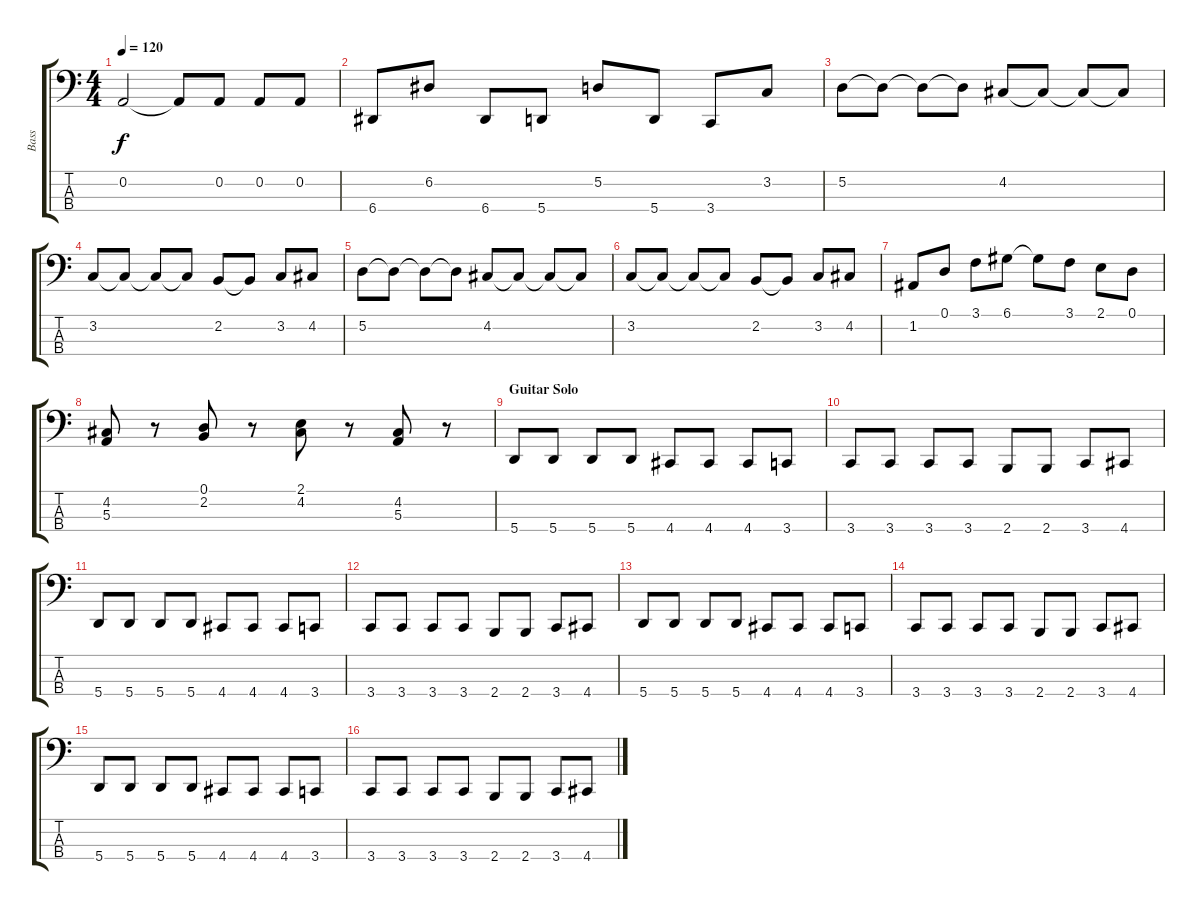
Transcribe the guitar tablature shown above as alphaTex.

\track ("Bass" "Bass") {instrument electricbasspick}
\staff {score tabs}
\tuning (D2 A1 E1 A0) {hide}
\ts (4 4)
\tempo 120
\clef f4
\ks c
0.2.2{dy f} 0.2{t}.8 0.2.8 0.2.8 0.2.8 |
6.4.8 6.2.8 6.4.8 5.4.8 5.2.8 5.4.8 3.4.8 3.2.8 |
5.2.8 5.2{t}.8 5.2{t}.8 5.2{t}.8 4.2.8 4.2{t}.8 4.2{t}.8 4.2{t}.8 |
3.2.8 3.2{t}.8 3.2{t}.8 3.2{t}.8 2.2.8 2.2{t}.8 3.2.8 4.2.8 |
5.2.8 5.2{t}.8 5.2{t}.8 5.2{t}.8 4.2.8 4.2{t}.8 4.2{t}.8 4.2{t}.8 |
3.2.8 3.2{t}.8 3.2{t}.8 3.2{t}.8 2.2.8 2.2{t}.8 3.2.8 4.2.8 |
1.2.8 0.1.8 3.1.8 6.1.8 6.1{t}.8 3.1.8 2.1.8 0.1.8 |
(4.2 5.3).8 r.8 (0.1 2.2).8 r.8 (2.1 4.2).8 r.8 (4.2 5.3).8 r.8 |
\section ("" "Guitar Solo")
5.4.8 5.4.8 5.4.8 5.4.8 4.4.8 4.4.8 4.4.8 3.4.8 |
3.4.8 3.4.8 3.4.8 3.4.8 2.4.8 2.4.8 3.4.8 4.4.8 |
5.4.8 5.4.8 5.4.8 5.4.8 4.4.8 4.4.8 4.4.8 3.4.8 |
3.4.8 3.4.8 3.4.8 3.4.8 2.4.8 2.4.8 3.4.8 4.4.8 |
5.4.8 5.4.8 5.4.8 5.4.8 4.4.8 4.4.8 4.4.8 3.4.8 |
3.4.8 3.4.8 3.4.8 3.4.8 2.4.8 2.4.8 3.4.8 4.4.8 |
5.4.8 5.4.8 5.4.8 5.4.8 4.4.8 4.4.8 4.4.8 3.4.8 |
3.4.8 3.4.8 3.4.8 3.4.8 2.4.8 2.4.8 3.4.8 4.4.8
